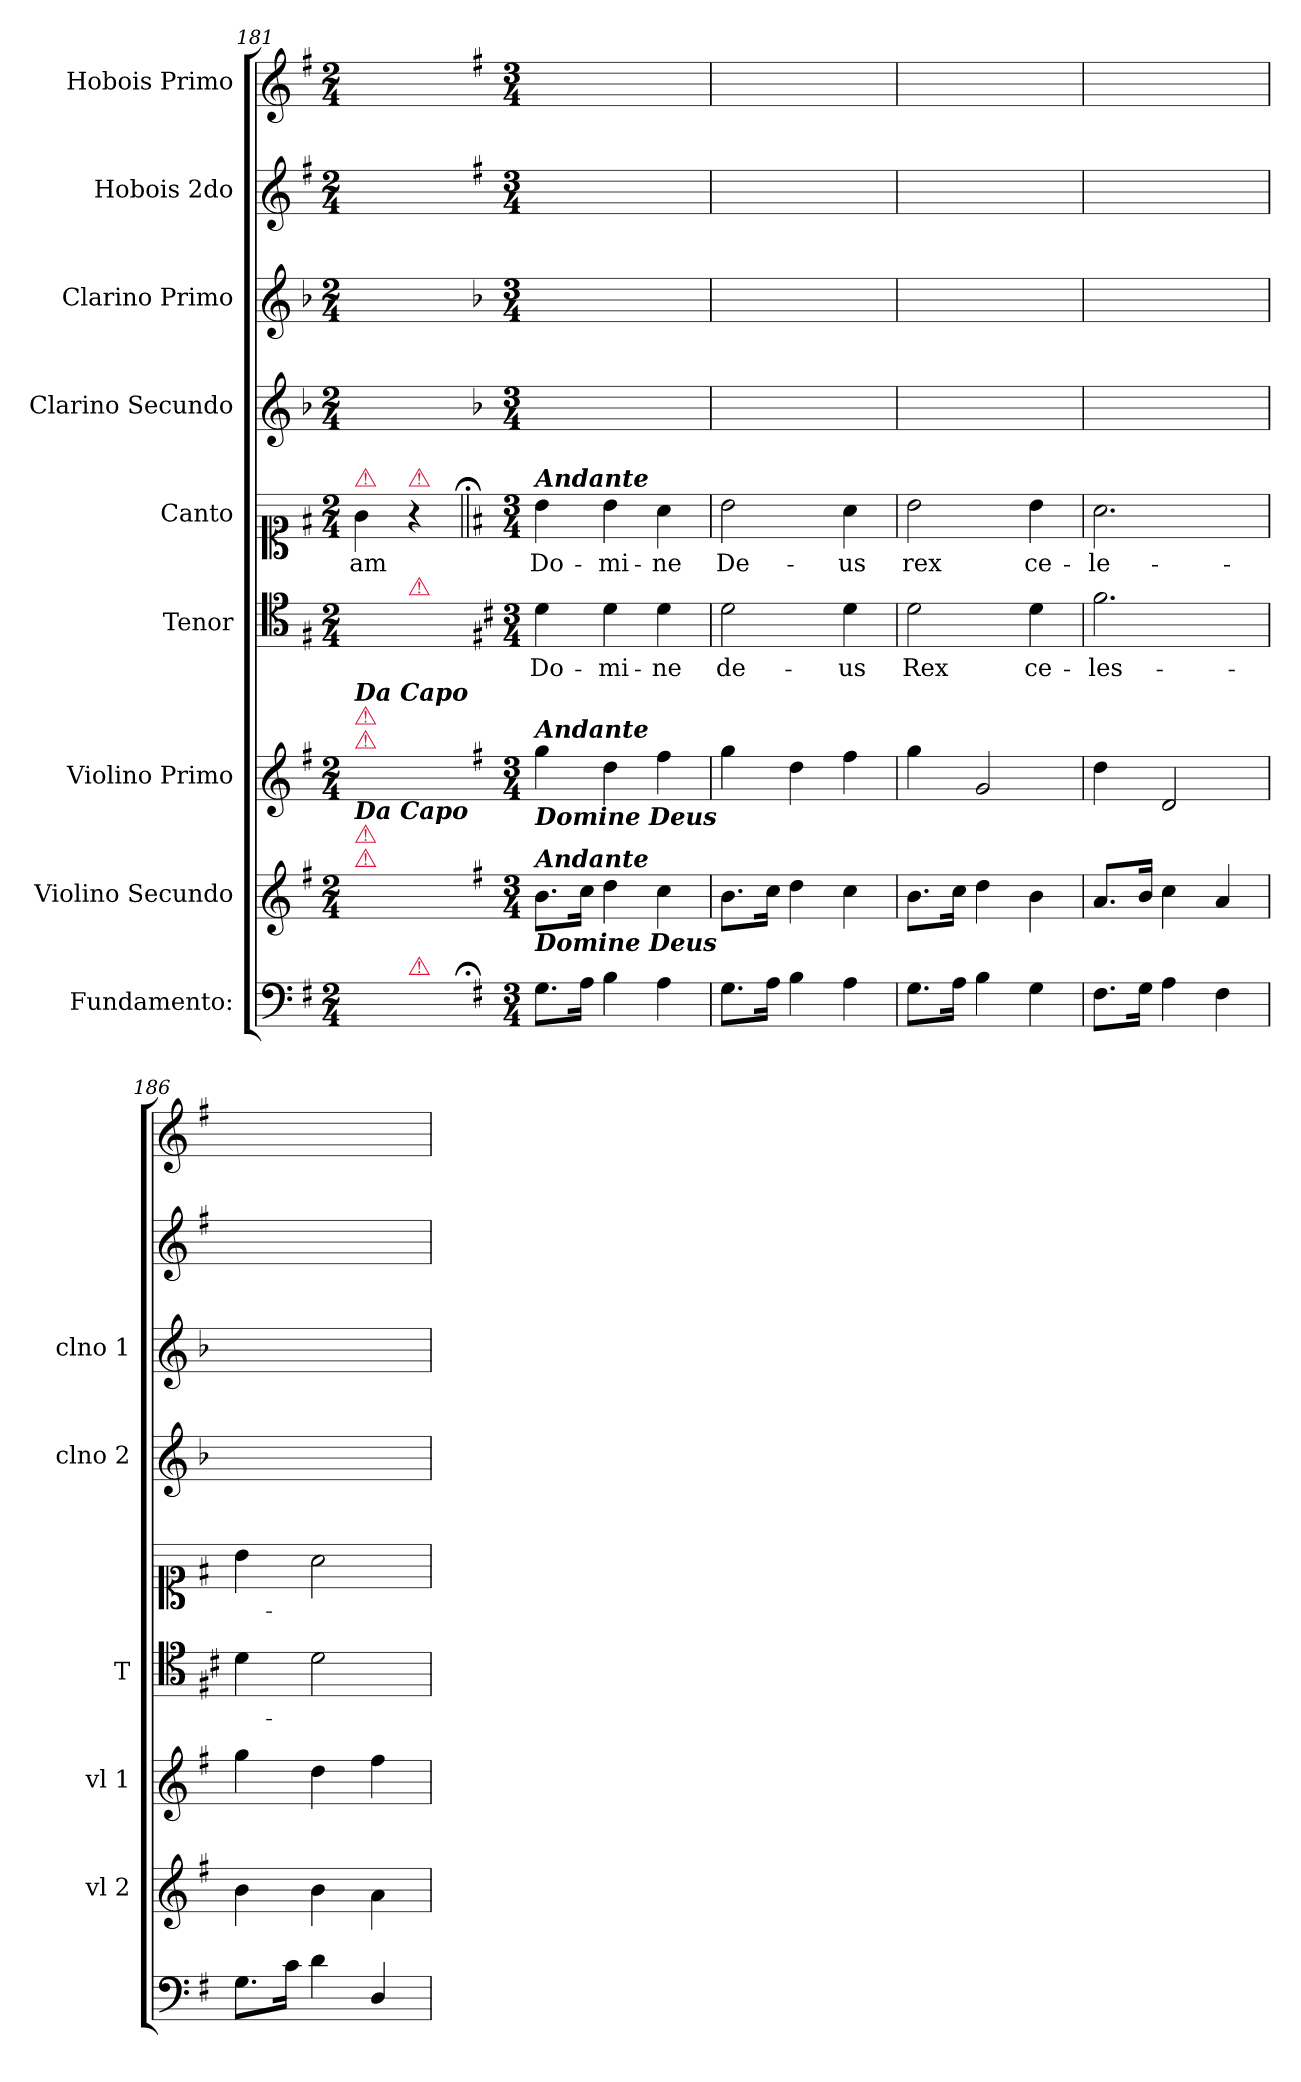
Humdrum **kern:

**kern	**kern	**kern	**kern	**text	**kern	**text	**kern	**kern	**kern	**kern
*part9	*part8	*part7	*part6	*part6	*part5	*part5	*part4	*part3	*part2	*part1
*staff9	*staff8	*staff7	*staff6	*staff6	*staff5	*staff5	*staff4	*staff3	*staff2	*staff1
*I"Fundamento:	*I"Violino Secundo	*I"Violino Primo	*I"Tenor	*	*I"Canto	*	*I"Clarino Secundo	*I"Clarino Primo	*I"Hobois 2do	*I"Hobois Primo
*	*I'vl 2	*I'vl 1	*I'T	*	*	*	*I'clno 2	*I'clno 1	*	*
*clefF4	*clefG2	*clefG2	*clefC4	*	*clefC1	*	*clefG2	*clefG2	*clefG2	*clefG2
*	*	*	*	*	*	*	*ITrd-1c-2	*ITrd-1c-2	*	*
*k[f#]	*k[f#]	*k[f#]	*k[f#]	*	*k[f#]	*	*k[f#]	*k[f#]	*k[f#]	*k[f#]
*M2/4	*M2/4	*M2/4	*M2/4	*	*M2/4	*	*M2/4	*M2/4	*M2/4	*M2/4
=181	=181	=181	=181	=181	=181	=181	=181	=181	=181	=181
!	!	!	!	!	!LO:TX:a:color=crimson:t=⚠	!	!	!	!	!
!	!	!LO:TX:a:color=crimson:t=⚠	!	!	!	!	!	!	!	!
!	!	!LO:TX:a:color=crimson:t=⚠	!	!	!	!	!	!	!	!
!	!	!LO:TX:a:Bi:t=Da Capo	!	!	!	!	!	!	!	!
!	!LO:TX:a:color=crimson:t=⚠	!	!	!	!	!	!	!	!	!
!	!LO:TX:a:color=crimson:t=⚠	!	!	!	!	!	!	!	!	!
!	!LO:TX:a:Bi:t=Da Capo	!	!	!	!	!	!	!	!	!
!LO:TX:a:color=crimson:t=⚠	!	!	!	!	!	!	!	!	!	!
!LO:TX:a:color=crimson:t=⚠	!	!	!	!	!	!	!	!	!	!
!LO:TX:a:Bi:t=Da Capo	!	!	!	!	!	!	!	!	!	!
*^	*	*	*^	*	*	*	*	*	*	*
2ryy	4ryy	2ryy	2ryy	2ryy	4ryy	.	4g\	-am	2ryy	2ryy	2ryy	2ryy
!	!	!	!	!	!	!	!LO:TX:a:color=crimson:t=⚠	!	!	!	!	!
!	!	!	!	!	!LO:TX:a:color=crimson:t=⚠	!	!	!	!	!	!	!
!	!LO:TX:a:color=crimson:t=⚠	!	!	!	!	!	!	!	!	!	!	!
.	4ryy	.	.	.	4ryy	.	4r	.	.	.	.	.
*v	*v	*	*	*v	*v	*	*	*	*	*	*	*
=182||;	=182	=182	=182||	=182	=182||;	=182	=182	=182	=182	=182
*k[f#]	*k[f#]	*	*k[f#c#]	*	*k[f#]	*	*	*	*	*
*M3/4	*M3/4	*M3/4	*M3/4	*	*M3/4	*	*M3/4	*M3/4	*M3/4	*M3/4
*^	*	*	*^	*	*	*	*	*	*	*
!	!	!	!	!	!	!	!LO:TX:a:Bi:t=Andante	!	!	!	!	!
!	!	!	!	!LO:TX:a:color=crimson:t=⚠	!	!	!	!	!	!	!	!
!	!	!	!	!LO:TX:a:Bi:t=Andante	!	!	!	!	!	!	!	!
!	!	!	!LO:TX:a:Bi:t=Andante	!	!	!	!	!	!	!	!	!
!	!	!	!LO:TX:b:Bi:t=Domine Deus	!	!	!	!	!	!	!	!	!
!	!	!LO:TX:a:Bi:t=Andante	!	!	!	!	!	!	!	!	!	!
!	!	!LO:TX:b:Bi:t=Domine Deus	!	!	!	!	!	!	!	!	!	!
!LO:TX:a:Bi:t=Domine Deus	!	!	!	!	!	!	!	!	!	!	!	!
*v	*v	*	*	*v	*v	*	*	*	*	*	*	*
8.G\L	8.b\L	4gg\	4d\	Do-	4b\	Do-	2.ryy	2.ryy	2.ryy	2.ryy
16A\Jk	16cc\Jk	.	.	.	.	.	.	.	.	.
4B\	4dd\	4dd\	4d\	-mi-	4b\	-mi-	.	.	.	.
4A\	4cc\	4ff#\	4d\	-ne	4a\	-ne	.	.	.	.
=183	=183	=183	=183	=183	=183	=183	=183	=183	=183	=183
8.G\L	8.b\L	4gg\	2d\	de-	2b\	De-	2.ryy	2.ryy	2.ryy	2.ryy
16A\Jk	16cc\Jk	.	.	.	.	.	.	.	.	.
4B\	4dd\	4dd\	.	.	.	.	.	.	.	.
4A\	4cc\	4ff#\	4d\	-us	4a\	-us	.	.	.	.
=184	=184	=184	=184	=184	=184	=184	=184	=184	=184	=184
8.G\L	8.b\L	4gg\	2d\	Rex	2b\	rex	2.ryy	2.ryy	2.ryy	2.ryy
16A\Jk	16cc\Jk	.	.	.	.	.	.	.	.	.
4B\	4dd\	2g/	.	.	.	.	.	.	.	.
4G\	4b\	.	4d\	ce-	4b\	ce-	.	.	.	.
=185	=185	=185	=185	=185	=185	=185	=185	=185	=185	=185
8.F#\L	8.a/L	4dd\	2.f#\	-les-	2.a\	-le-	2.ryy	2.ryy	2.ryy	2.ryy
16G\Jk	16b/Jk	.	.	.	.	.	.	.	.	.
4A\	4cc\	2d/	.	.	.	.	.	.	.	.
4F#\	4a/	.	.	.	.	.	.	.	.	.
=186	=186	=186	=186	=186	=186	=186	=186	=186	=186	=186
8.G\L	4b\	4gg\	4d\	.	4b\	.	2.ryy	2.ryy	2.ryy	2.ryy
16c\Jk	.	.	.	.	.	.	.	.	.	.
4d\	4b\	4dd\	2d\	.	2a\	.	.	.	.	.
4D/	4a\	4ff#\	.	.	.	.	.	.	.	.
=	=	=	=	=	=	=	=	=	=	=
*-	*-	*-	*-	*-	*-	*-	*-	*-	*-	*-
